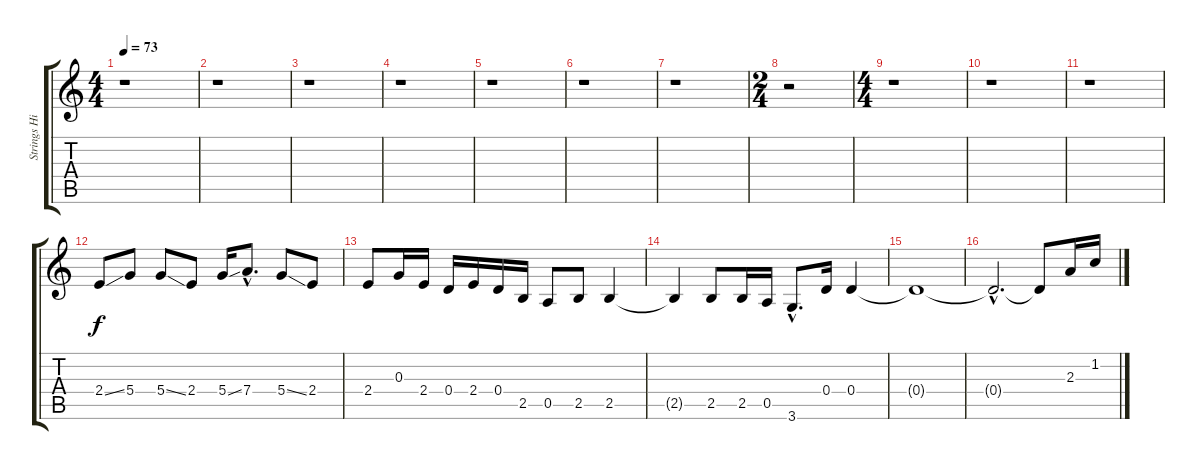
\track ("Strings High" "Strings Hi") {instrument stringensemble1}
\staff {score tabs}
\tuning (E5 B4 G4 D4 A3 E3) {hide}
\ts (4 4)
\tempo 73
\clef g2
\ks c
r.1{dy f} |
r.1 |
r.1 |
r.1 |
r.1 |
r.1 |
r.1 |
\ts (2 4)
r.2 |
\ts (4 4)
r.1 |
r.1 |
r.1 |
2.4{ss}.8 5.4.8 5.4{ss}.8 2.4.8 5.4{ss}.16 7.4{hac}.8{d} 5.4{ss}.8 2.4.8 |
2.4.8 0.3.16 2.4.16 0.4.16 2.4.16 0.4.16 2.5.16 0.5.8 2.5.8 2.5.4 |
2.5{t}.4 2.5.8 2.5.16 0.5.16 3.6{hac}.8{d} 0.4.16 0.4.4 |
0.4{t}.1 |
0.4{hac t}.2{d} 0.4{t}.8 2.3.16 1.2.16
